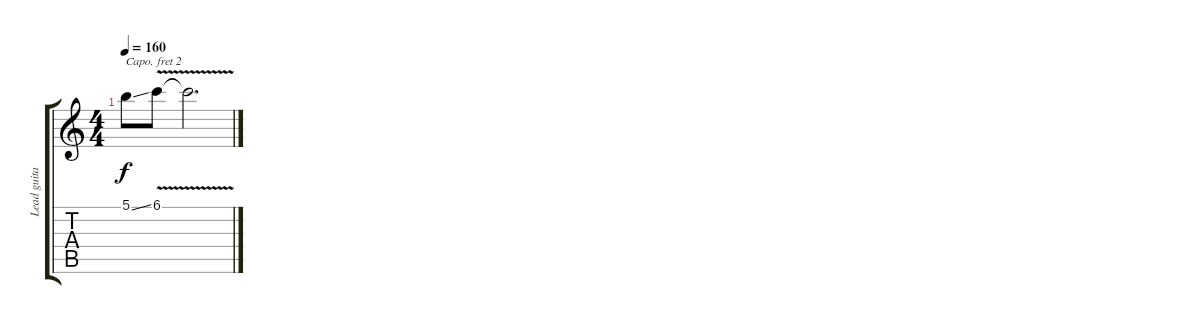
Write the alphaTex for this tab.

\track ("Lead guitar" "Lead guita") {instrument electricguitarjazz}
\staff {score tabs}
\capo 2
\tuning (E4 B3 G3 D3 A2 E2) {hide}
\ts (4 4)
\tempo 160
\clef g2
\ks c
5.1{ss}.8{dy f} 6.1{v}.8 6.1{t}.2{d}
